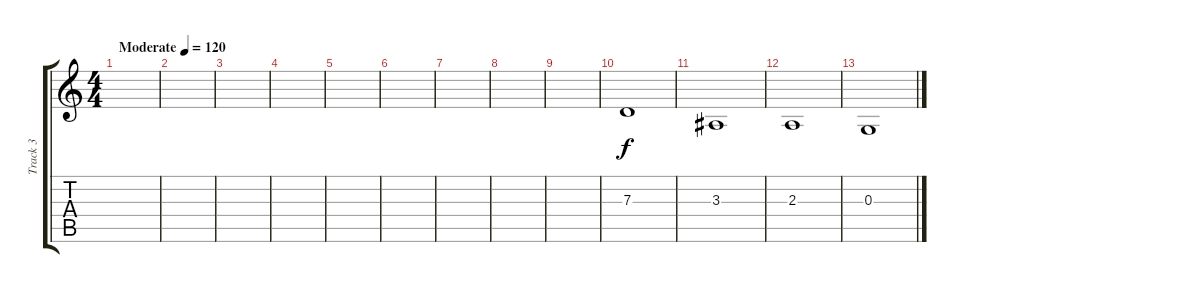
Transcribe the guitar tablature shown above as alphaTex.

\track ("Track 3" "Track 3") {instrument frenchhorn}
\staff {score tabs}
\tuning (E4 B3 G3 D3 A2 E2) {hide}
\ts (4 4)
\tempo (120 "Moderate")
\clef g2
\ks c
|
|
|
|
|
|
|
|
|
7.3.1 |
3.3.1 |
2.3.1 |
0.3.1
